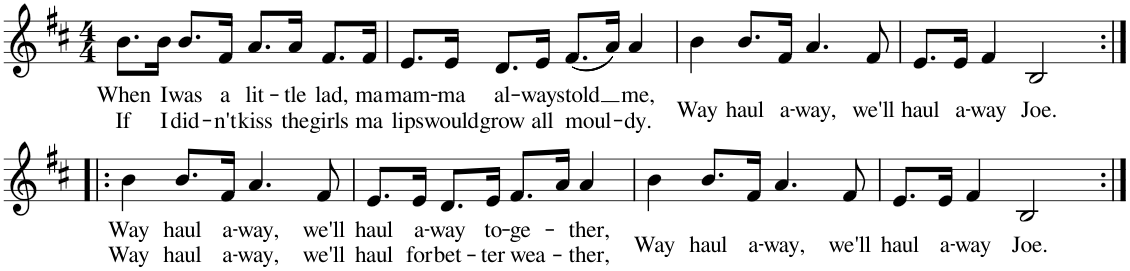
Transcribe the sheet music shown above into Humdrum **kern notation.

**kern	**text	**text
*part1	*part1	*part1
*staff1	*staff1	*staff1
*I"Piano	*	*
*I'Pno	*	*
*clefG2	*	*
*k[f#c#]	*	*
*b:	*	*
*M4/4	*	*
=1	=1	=1
!	!LO:LY:b	!LO:LY:b
8.b\L	When	If
!	!LO:LY:b	!LO:LY:b
16b\Jk	I	I
!	!LO:LY:b	!LO:LY:b
8.b/L	was	did-
!	!LO:LY:b	!LO:LY:b
16f#/Jk	a	-n't
!	!LO:LY:b	!LO:LY:b
8.a/L	lit-	kiss
!	!LO:LY:b	!LO:LY:b
16a/Jk	-tle	the
!	!LO:LY:b	!LO:LY:b
8.f#/L	lad,	girls
!	!LO:LY:b	!LO:LY:b
16f#/Jk	ma	ma
=2	=2	=2
!	!LO:LY:b	!LO:LY:b
8.e/L	mam-	lips
!	!LO:LY:b	!LO:LY:b
16e/Jk	-ma	would
!	!LO:LY:b	!LO:LY:b
8.d/L	al-	grow
!	!LO:LY:b	!LO:LY:b
16e/Jk	-ways	all
!	!LO:LY:b	!LO:LY:b
((8.f#/L	-told	moul-
16a/Jk))	.	.
!	!LO:LY:b	!LO:LY:b
4a/	me,	-dy.
=3	=3	=3
!	!LO:LY:b	!
4b\	Way	.
!	!LO:LY:b	!
8.b/L	haul	.
!	!LO:LY:b	!
16f#/Jk	a-	.
!	!LO:LY:b	!
4.a/	-way,	.
!	!LO:LY:b	!
8f#/	we'll	.
=4	=4	=4
!	!LO:LY:b	!
8.e/L	haul	.
!	!LO:LY:b	!
16e/Jk	a-	.
!	!LO:LY:b	!
4f#/	-way	.
!	!LO:LY:b	!
2B/	Joe.	.
!!LO:LB:g=z
=5:|!|:	=5:|!|:	=5:|!|:
!	!LO:LY:b	!LO:LY:b
4b\	Way	Way
!	!LO:LY:b	!LO:LY:b
8.b/L	haul	haul
!	!LO:LY:b	!LO:LY:b
16f#/Jk	a-	a-
!	!LO:LY:b	!LO:LY:b
4.a/	-way,	-way,
!	!LO:LY:b	!LO:LY:b
8f#/	we'll	we'll
=6	=6	=6
!	!LO:LY:b	!LO:LY:b
8.e/L	haul	haul
!	!LO:LY:b	!LO:LY:b
16e/Jk	a-	for
!	!LO:LY:b	!LO:LY:b
8.d/L	-way	bet-
!	!LO:LY:b	!LO:LY:b
16e/Jk	to-	-ter
!	!LO:LY:b	!LO:LY:b
8.f#/L	-ge-	wea-
16a/Jk	.	.
!	!LO:LY:b	!LO:LY:b
4a/	-ther,	-ther,
=7	=7	=7
!	!LO:LY:b	!
4b\	Way	.
!	!LO:LY:b	!
8.b/L	haul	.
!	!LO:LY:b	!
16f#/Jk	a-	.
!	!LO:LY:b	!
4.a/	-way,	.
!	!LO:LY:b	!
8f#/	we'll	.
=8	=8	=8
!	!LO:LY:b	!
8.e/L	haul	.
!	!LO:LY:b	!
16e/Jk	a-	.
!	!LO:LY:b	!
4f#/	-way	.
!	!LO:LY:b	!
2B/	Joe.	.
=:|!	=:|!	=:|!
*-	*-	*-
